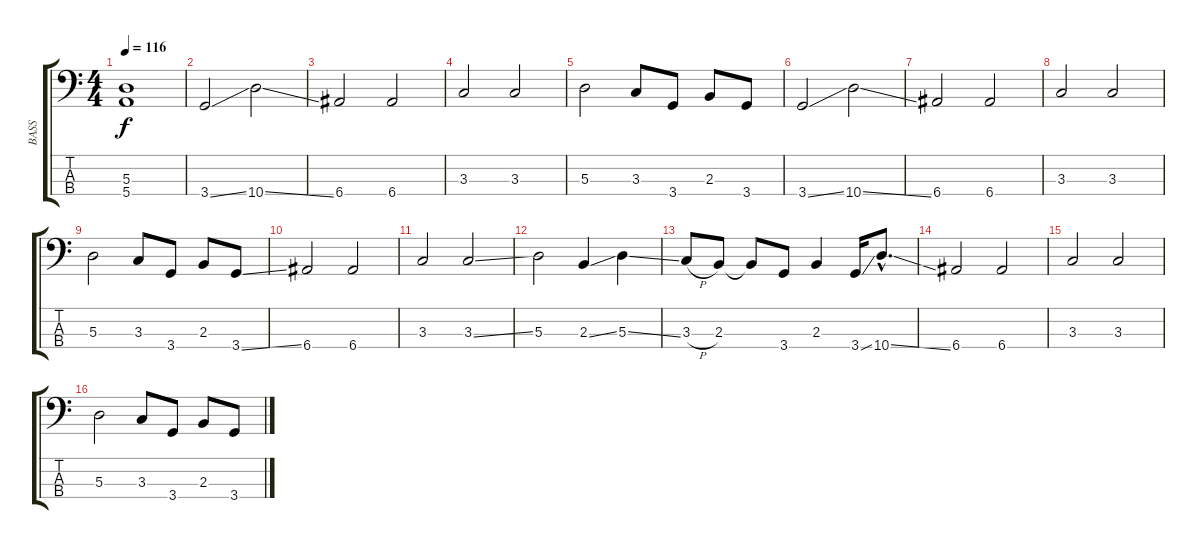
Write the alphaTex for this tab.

\track ("BASS" "BASS") {instrument electricbassfinger}
\staff {score tabs}
\tuning (G2 D2 A1 E1) {hide}
\ts (4 4)
\tempo 116
\clef f4
\ks c
(5.3{t} 5.4{t}).1{dy f} |
3.4{ss}.2 10.4{ss}.2 |
6.4.2 6.4.2 |
3.3.2 3.3.2 |
5.3.2 3.3.8 3.4.8 2.3.8 3.4.8 |
3.4{ss}.2 10.4{ss}.2 |
6.4.2 6.4.2 |
3.3.2 3.3.2 |
5.3.2 3.3.8 3.4.8 2.3.8 3.4{ss}.8 |
6.4.2 6.4.2 |
3.3.2 3.3{ss}.2 |
5.3.2 2.3{ss}.4 5.3{ss}.4 |
3.3{h}.8 2.3.8 2.3{t}.8 3.4.8 2.3.4 3.4{ss}.16 10.4{ss hac}.8{d} |
6.4.2 6.4.2 |
3.3.2 3.3.2 |
5.3.2 3.3.8 3.4.8 2.3.8 3.4.8
